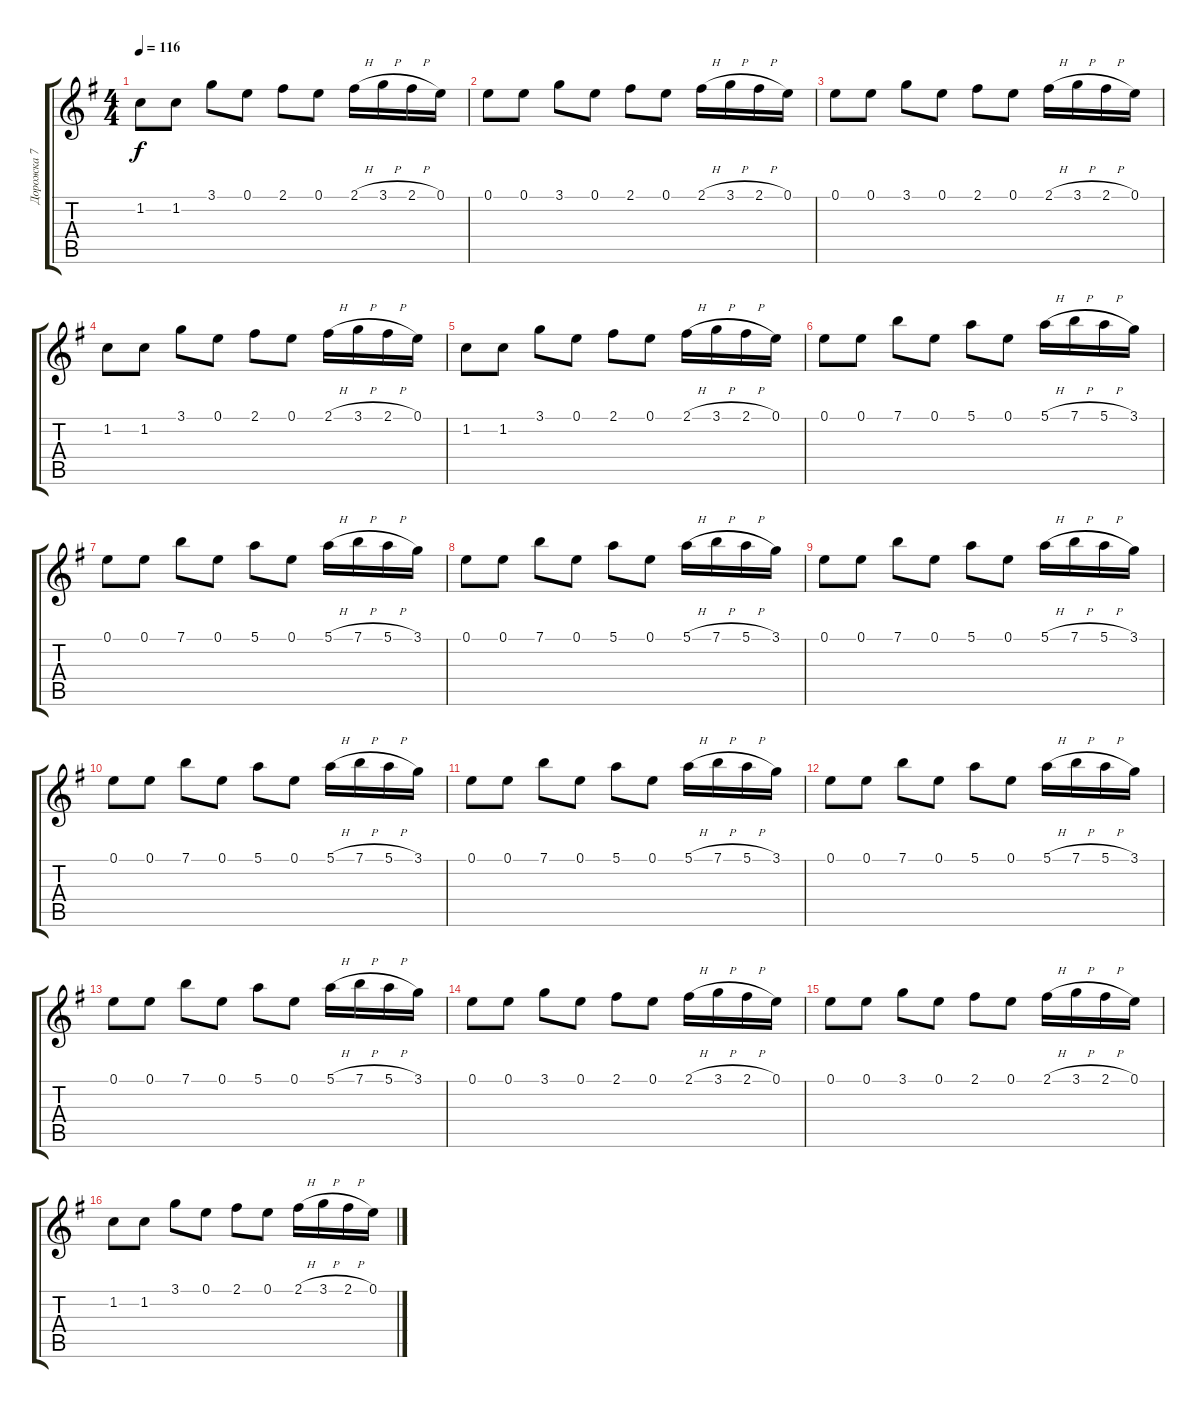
\track ("Дорожка 7" "Дорожка 7") {instrument acousticguitarsteel}
\staff {score tabs}
\tuning (E4 B3 G3 D3 A2 E2) {hide}
\ts (4 4)
\tempo 116
\clef g2
\ks eminor
1.2.8{dy f} 1.2.8 3.1.8 0.1.8 2.1.8 0.1.8 2.1{h}.16 3.1{h}.16 2.1{h}.16 0.1.16 |
0.1.8 0.1.8 3.1.8 0.1.8 2.1.8 0.1.8 2.1{h}.16 3.1{h}.16 2.1{h}.16 0.1.16 |
0.1.8 0.1.8 3.1.8 0.1.8 2.1.8 0.1.8 2.1{h}.16 3.1{h}.16 2.1{h}.16 0.1.16 |
1.2.8 1.2.8 3.1.8 0.1.8 2.1.8 0.1.8 2.1{h}.16 3.1{h}.16 2.1{h}.16 0.1.16 |
1.2.8 1.2.8 3.1.8 0.1.8 2.1.8 0.1.8 2.1{h}.16 3.1{h}.16 2.1{h}.16 0.1.16 |
0.1.8 0.1.8 7.1.8 0.1.8 5.1.8 0.1.8 5.1{h}.16 7.1{h}.16 5.1{h}.16 3.1.16 |
0.1.8 0.1.8 7.1.8 0.1.8 5.1.8 0.1.8 5.1{h}.16 7.1{h}.16 5.1{h}.16 3.1.16 |
0.1.8 0.1.8 7.1.8 0.1.8 5.1.8 0.1.8 5.1{h}.16 7.1{h}.16 5.1{h}.16 3.1.16 |
0.1.8 0.1.8 7.1.8 0.1.8 5.1.8 0.1.8 5.1{h}.16 7.1{h}.16 5.1{h}.16 3.1.16 |
0.1.8 0.1.8 7.1.8 0.1.8 5.1.8 0.1.8 5.1{h}.16 7.1{h}.16 5.1{h}.16 3.1.16 |
0.1.8 0.1.8 7.1.8 0.1.8 5.1.8 0.1.8 5.1{h}.16 7.1{h}.16 5.1{h}.16 3.1.16 |
0.1.8 0.1.8 7.1.8 0.1.8 5.1.8 0.1.8 5.1{h}.16 7.1{h}.16 5.1{h}.16 3.1.16 |
0.1.8 0.1.8 7.1.8 0.1.8 5.1.8 0.1.8 5.1{h}.16 7.1{h}.16 5.1{h}.16 3.1.16 |
0.1.8 0.1.8 3.1.8 0.1.8 2.1.8 0.1.8 2.1{h}.16 3.1{h}.16 2.1{h}.16 0.1.16 |
0.1.8 0.1.8 3.1.8 0.1.8 2.1.8 0.1.8 2.1{h}.16 3.1{h}.16 2.1{h}.16 0.1.16 |
1.2.8 1.2.8 3.1.8 0.1.8 2.1.8 0.1.8 2.1{h}.16 3.1{h}.16 2.1{h}.16 0.1.16
